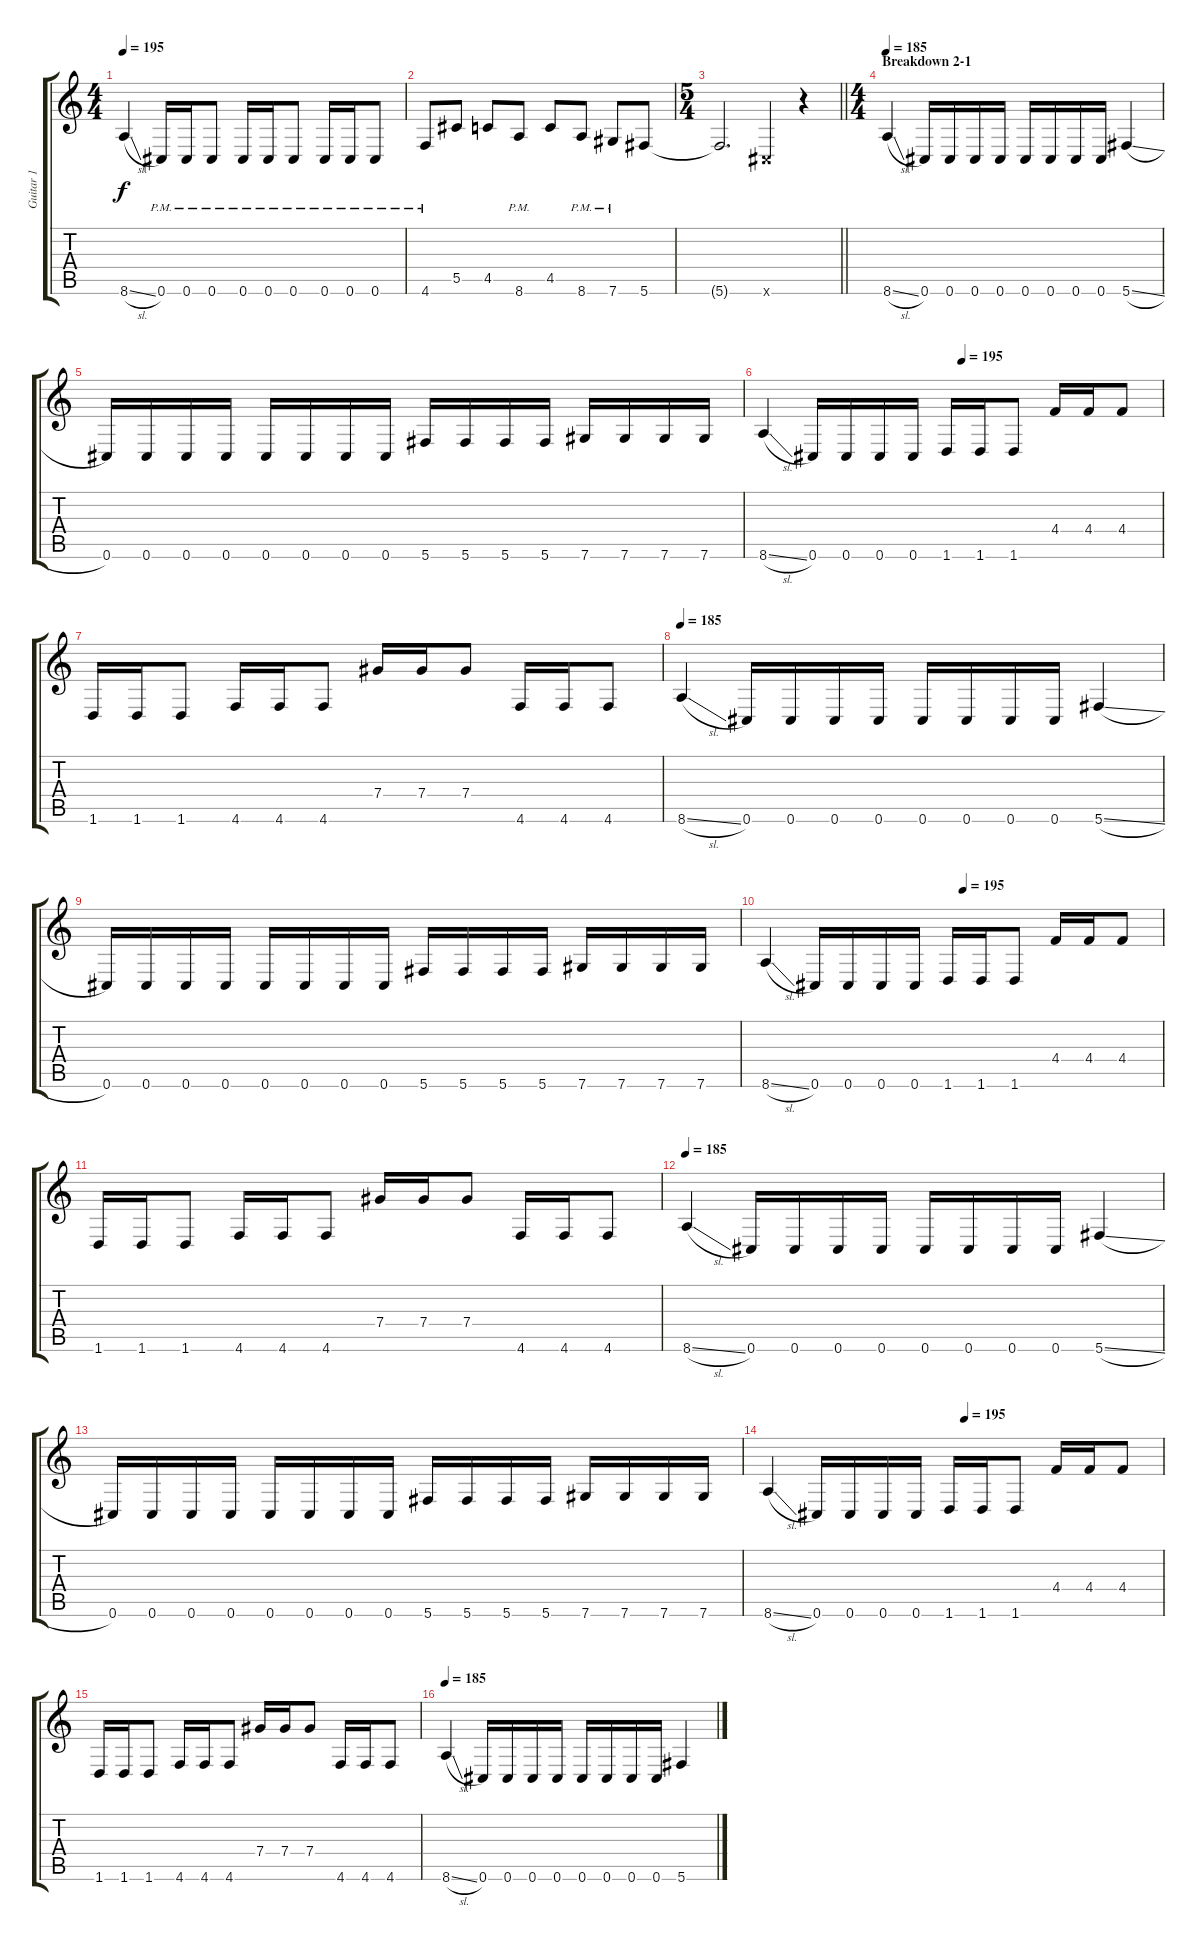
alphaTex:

\track ("Guitar 1" "Guitar 1") {instrument distortionguitar}
\staff {score tabs}
\tuning (Eb4 Bb3 Gb3 Db3 Ab2 Db2) {hide}
\ts (4 4)
\tempo 195
\clef g2
\ks c
8.6{sl}.4{dy f} 0.6{pm}.16 0.6{pm}.16 0.6{pm}.8 0.6{pm}.16 0.6{pm}.16 0.6{pm}.8 0.6{pm}.16 0.6{pm}.16 0.6{pm}.8 |
4.6{pm}.8 5.5.8 4.5.8 8.6{pm}.8 4.5.8 8.6{pm}.8 7.6{pm}.8 5.6.8 |
\ts (5 4)
\barLineRight lightlight
5.6{t}.2{d} 0.6{x}.4 r.4 |
\ts (4 4)
\section ("" "Breakdown 2-1")
\tempo 185
8.6{sl}.4 0.6.16 0.6.16 0.6.16 0.6.16 0.6.16 0.6.16 0.6.16 0.6.16 5.6{sl}.4 |
0.6.16 0.6.16 0.6.16 0.6.16 0.6.16 0.6.16 0.6.16 0.6.16 5.6.16 5.6.16 5.6.16 5.6.16 7.6.16 7.6.16 7.6.16 7.6.16 |
\tempo (195 0.5)
8.6{sl}.4 0.6.16 0.6.16 0.6.16 0.6.16 1.6.16 1.6.16 1.6.8 4.4.16 4.4.16 4.4.8 |
1.6.16 1.6.16 1.6.8 4.6.16 4.6.16 4.6.8 7.4.16 7.4.16 7.4.8 4.6.16 4.6.16 4.6.8 |
\tempo 185
8.6{sl}.4 0.6.16 0.6.16 0.6.16 0.6.16 0.6.16 0.6.16 0.6.16 0.6.16 5.6{sl}.4 |
0.6.16 0.6.16 0.6.16 0.6.16 0.6.16 0.6.16 0.6.16 0.6.16 5.6.16 5.6.16 5.6.16 5.6.16 7.6.16 7.6.16 7.6.16 7.6.16 |
\tempo (195 0.5)
8.6{sl}.4 0.6.16 0.6.16 0.6.16 0.6.16 1.6.16 1.6.16 1.6.8 4.4.16 4.4.16 4.4.8 |
1.6.16 1.6.16 1.6.8 4.6.16 4.6.16 4.6.8 7.4.16 7.4.16 7.4.8 4.6.16 4.6.16 4.6.8 |
\tempo 185
8.6{sl}.4 0.6.16 0.6.16 0.6.16 0.6.16 0.6.16 0.6.16 0.6.16 0.6.16 5.6{sl}.4 |
0.6.16 0.6.16 0.6.16 0.6.16 0.6.16 0.6.16 0.6.16 0.6.16 5.6.16 5.6.16 5.6.16 5.6.16 7.6.16 7.6.16 7.6.16 7.6.16 |
\tempo (195 0.5)
8.6{sl}.4 0.6.16 0.6.16 0.6.16 0.6.16 1.6.16 1.6.16 1.6.8 4.4.16 4.4.16 4.4.8 |
1.6.16 1.6.16 1.6.8 4.6.16 4.6.16 4.6.8 7.4.16 7.4.16 7.4.8 4.6.16 4.6.16 4.6.8 |
\tempo 185
8.6{sl}.4 0.6.16 0.6.16 0.6.16 0.6.16 0.6.16 0.6.16 0.6.16 0.6.16 5.6{sl}.4
